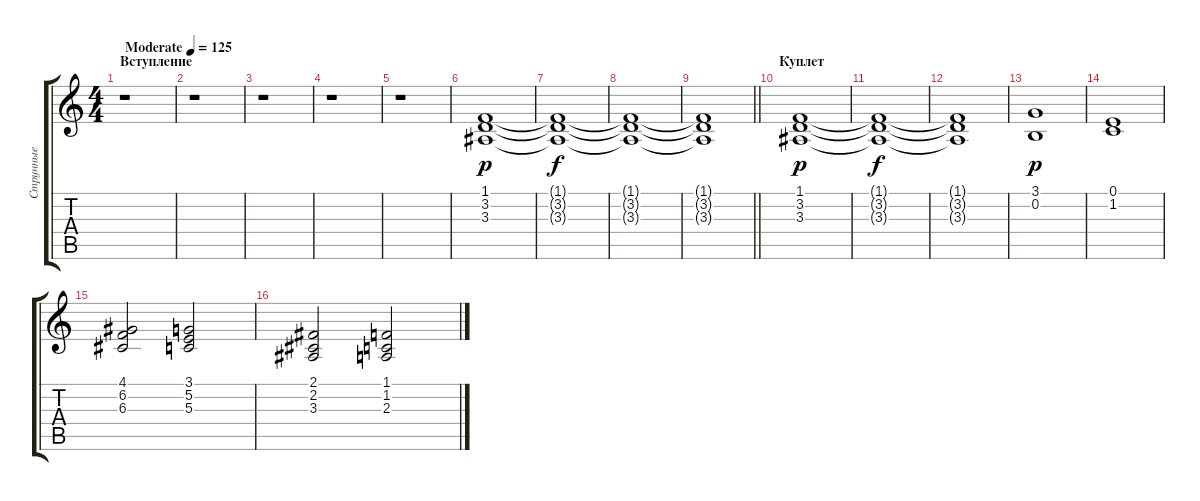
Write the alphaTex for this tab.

\track ("Струнные" "Струнные") {instrument stringensemble2}
\staff {score tabs}
\tuning (E4 B3 G3 D3 A2 E2) {hide}
\ts (4 4)
\section ("" "Вступление")
\tempo (125 "Moderate")
\clef g2
\ks c
r.1{dy p instrument stringensemble2} |
r.1 |
r.1 |
r.1 |
r.1 |
(1.1 3.2 3.3).1 |
(1.1{t} 3.2{t} 3.3{t}).1{dy f} |
(1.1{t} 3.2{t} 3.3{t}).1 |
\barLineRight lightlight
(1.1{t} 3.2{t} 3.3{t}).1 |
\section ("" "Куплет")
(1.1 3.2 3.3).1{dy p} |
(1.1{t} 3.2{t} 3.3{t}).1{dy f} |
(1.1{t} 3.2{t} 3.3{t}).1 |
(3.1 0.2).1{dy p} |
(0.1 1.2).1 |
(4.1 6.2 6.3).2 (3.1 5.2 5.3).2 |
(2.1 2.2 3.3).2 (1.1 1.2 2.3).2
